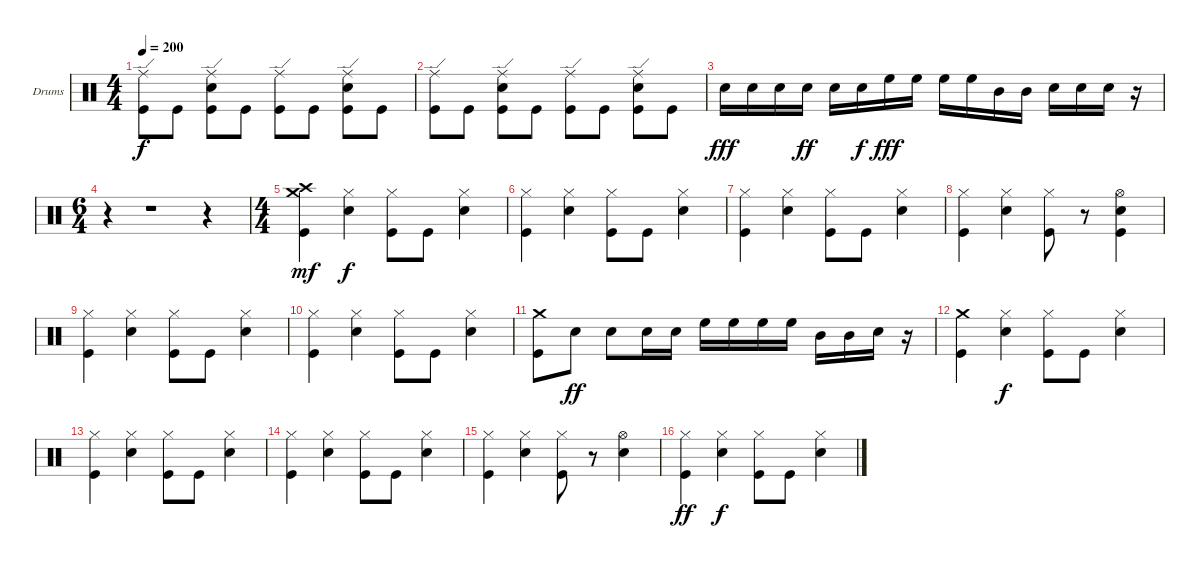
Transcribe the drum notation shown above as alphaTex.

\bracketExtendMode groupsimilarinstruments
\firstSystemTrackNameOrientation horizontal
\otherSystemsTrackNameOrientation horizontal
\track ("Drumkit" "Drums") {instrument percussion}
\staff {score}
\articulation defaults
\ts (4 4)
\tempo 200
\clef neutral
\ks c
("Ride (edge)" "Kick (hit)").8{dy f} "Kick (hit)".8 ("Ride (edge)" "Snare (hit) 2" "Kick (hit)").8 "Kick (hit)".8 ("Ride (edge)" "Kick (hit)").8 "Kick (hit)".8 ("Ride (edge)" "Snare (hit) 2" "Kick (hit)").8 "Kick (hit)".8 |
("Ride (edge)" "Kick (hit)").8 "Kick (hit)".8 ("Ride (edge)" "Snare (hit) 2" "Kick (hit)").8 "Kick (hit)".8 ("Ride (edge)" "Kick (hit)").8 "Kick (hit)".8 ("Ride (edge)" "Snare (hit) 2" "Kick (hit)").8 "Kick (hit)".8 |
"Snare (hit) 2".16{dy fff} "Snare (hit) 2".16 "Snare (hit) 2".16 "Snare (hit) 2".16{dy ff} "Snare (hit) 2".16 "Snare (hit) 2".16{dy f} "High Floor Tom (hit)".16{dy fff} "High Floor Tom (hit)".16 "High Floor Tom (hit)".16 "High Floor Tom (hit)".16 "Mid Tom (hit)".16 "Mid Tom (hit)".16 "Snare (hit) 2".16 "Snare (hit) 2".16 "Snare (hit) 2".16 r.16 |
\ts (6 4)
\beaming (8 6 6)
r.4 r.1 r.4 |
\ts (4 4)
\beaming (8 2 2 2 2)
("Crash medium (hit)" "Crash high (hit)" "Kick (hit)").4{dy mf} ("Hi-Hat (closed)" "Snare (hit) 2").4{dy f} ("Hi-Hat (closed)" "Kick (hit)").8 "Kick (hit)".8 ("Hi-Hat (closed)" "Snare (hit) 2").4 |
("Hi-Hat (closed)" "Kick (hit)").4 ("Hi-Hat (closed)" "Snare (hit) 2").4 ("Hi-Hat (closed)" "Kick (hit)").8 "Kick (hit)".8 ("Hi-Hat (closed)" "Snare (hit) 2").4 |
("Hi-Hat (closed)" "Kick (hit)").4 ("Hi-Hat (closed)" "Snare (hit) 2").4 ("Hi-Hat (closed)" "Kick (hit)").8 "Kick (hit)".8 ("Hi-Hat (closed)" "Snare (hit) 2").4 |
("Hi-Hat (closed)" "Kick (hit)").4 ("Hi-Hat (closed)" "Snare (hit) 2").4 ("Hi-Hat (closed)" "Kick (hit)").8 r.8 ("Hi-Hat (open)" "Snare (hit) 2" "Kick (hit)").4 |
("Hi-Hat (closed)" "Kick (hit)").4 ("Hi-Hat (closed)" "Snare (hit) 2").4 ("Hi-Hat (closed)" "Kick (hit)").8 "Kick (hit)".8 ("Hi-Hat (closed)" "Snare (hit) 2").4 |
("Hi-Hat (closed)" "Kick (hit)").4 ("Hi-Hat (closed)" "Snare (hit) 2").4 ("Hi-Hat (closed)" "Kick (hit)").8 "Kick (hit)".8 ("Hi-Hat (closed)" "Snare (hit) 2").4 |
("Crash medium (hit)" "Kick (hit)").8 "Snare (hit) 2".8{dy ff} "Snare (hit) 2".8 "Snare (hit) 2".16 "Snare (hit) 2".16 "High Floor Tom (hit)".16 "High Floor Tom (hit)".16 "High Floor Tom (hit)".16 "High Floor Tom (hit)".16 "Mid Tom (hit)".16 "Mid Tom (hit)".16 "Snare (hit) 2".16 r.16 |
("Crash medium (hit)" "Kick (hit)").4 ("Hi-Hat (closed)" "Snare (hit) 2").4{dy f} ("Hi-Hat (closed)" "Kick (hit)").8 "Kick (hit)".8 ("Hi-Hat (closed)" "Snare (hit) 2").4 |
("Hi-Hat (closed)" "Kick (hit)").4 ("Hi-Hat (closed)" "Snare (hit) 2").4 ("Hi-Hat (closed)" "Kick (hit)").8 "Kick (hit)".8 ("Hi-Hat (closed)" "Snare (hit) 2").4 |
("Hi-Hat (closed)" "Kick (hit)").4 ("Hi-Hat (closed)" "Snare (hit) 2").4 ("Hi-Hat (closed)" "Kick (hit)").8 "Kick (hit)".8 ("Hi-Hat (closed)" "Snare (hit) 2").4 |
("Hi-Hat (closed)" "Kick (hit)").4 ("Hi-Hat (closed)" "Snare (hit) 2").4 ("Hi-Hat (closed)" "Kick (hit)").8 r.8 ("Hi-Hat (open)" "Snare (hit) 2").4 |
("Hi-Hat (closed)" "Kick (hit)").4{dy ff} ("Hi-Hat (closed)" "Snare (hit) 2").4{dy f} ("Hi-Hat (closed)" "Kick (hit)").8 "Kick (hit)".8 ("Hi-Hat (closed)" "Snare (hit) 2").4
